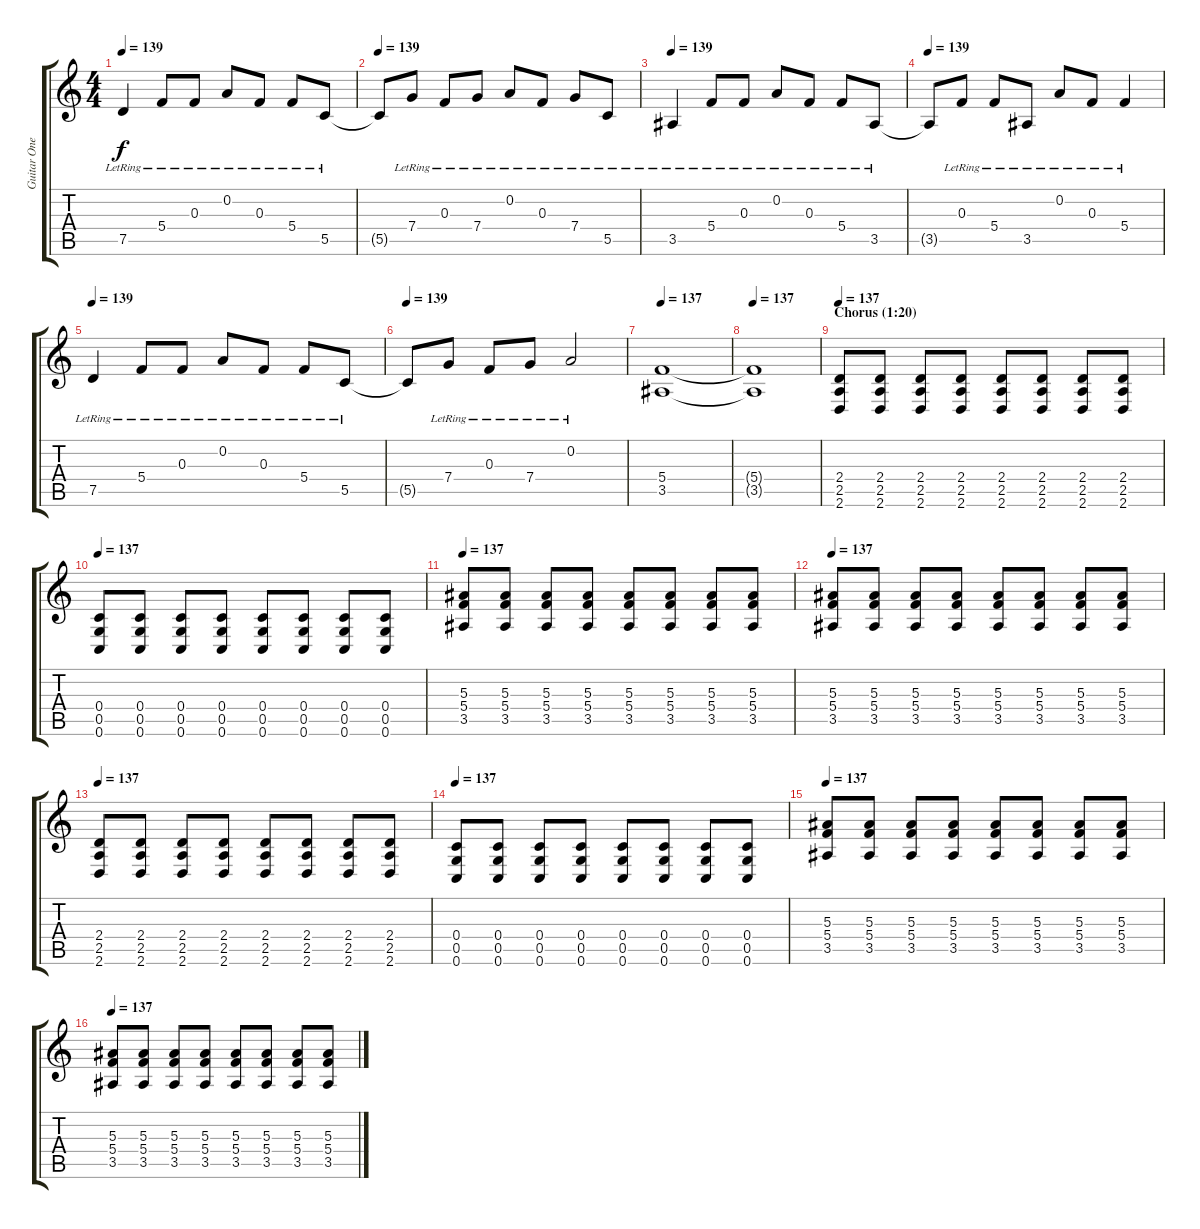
\track ("Guitar One" "Guitar One") {instrument distortionguitar}
\staff {score tabs}
\tuning (D4 A3 F3 C3 G2 C2) {hide}
\ts (4 4)
\tempo 139
\clef g2
\ks c
7.5{lr}.4{dy f instrument electricguitarclean} 5.4{lr}.8 0.3{lr}.8 0.2{lr}.8 0.3{lr}.8 5.4{lr}.8 5.5{lr}.8 |
\tempo 139
5.5{t}.8{instrument electricguitarclean} 7.4{lr}.8 0.3{lr}.8 7.4{lr}.8 0.2{lr}.8 0.3{lr}.8 7.4{lr}.8 5.5{lr}.8 |
\tempo 139
3.5{lr}.4{instrument electricguitarclean} 5.4{lr}.8 0.3{lr}.8 0.2{lr}.8 0.3{lr}.8 5.4{lr}.8 3.5{lr}.8 |
\tempo 139
3.5{t}.8{instrument electricguitarclean} 0.3{lr}.8 5.4{lr}.8 3.5{lr}.8 0.2{lr}.8 0.3{lr}.8 5.4{lr}.4 |
\tempo 139
7.5{lr}.4{instrument electricguitarclean} 5.4{lr}.8 0.3{lr}.8 0.2{lr}.8 0.3{lr}.8 5.4{lr}.8 5.5{lr}.8 |
\tempo 139
5.5{t}.8{instrument electricguitarclean} 7.4{lr}.8 0.3{lr}.8 7.4{lr}.8 0.2{lr}.2 |
\tempo 137
(5.4 3.5).1{instrument electricguitarclean} |
\tempo 137
(5.4{t} 3.5{t}).1 |
\section ("" "Chorus (1:20)")
\tempo 137
(2.4 2.5 2.6).8{instrument distortionguitar} (2.4 2.5 2.6).8 (2.4 2.5 2.6).8 (2.4 2.5 2.6).8 (2.4 2.5 2.6).8 (2.4 2.5 2.6).8 (2.4 2.5 2.6).8 (2.4 2.5 2.6).8 |
\tempo 137
(0.4 0.5 0.6).8 (0.4 0.5 0.6).8 (0.4 0.5 0.6).8 (0.4 0.5 0.6).8 (0.4 0.5 0.6).8 (0.4 0.5 0.6).8 (0.4 0.5 0.6).8 (0.4 0.5 0.6).8 |
\tempo 137
(5.3 5.4 3.5).8 (5.3 5.4 3.5).8 (5.3 5.4 3.5).8 (5.3 5.4 3.5).8 (5.3 5.4 3.5).8 (5.3 5.4 3.5).8 (5.3 5.4 3.5).8 (5.3 5.4 3.5).8 |
\tempo 137
(5.3 5.4 3.5).8 (5.3 5.4 3.5).8 (5.3 5.4 3.5).8 (5.3 5.4 3.5).8 (5.3 5.4 3.5).8 (5.3 5.4 3.5).8 (5.3 5.4 3.5).8 (5.3 5.4 3.5).8 |
\tempo 137
(2.4 2.5 2.6).8 (2.4 2.5 2.6).8 (2.4 2.5 2.6).8 (2.4 2.5 2.6).8 (2.4 2.5 2.6).8 (2.4 2.5 2.6).8 (2.4 2.5 2.6).8 (2.4 2.5 2.6).8 |
\tempo 137
(0.4 0.5 0.6).8 (0.4 0.5 0.6).8 (0.4 0.5 0.6).8 (0.4 0.5 0.6).8 (0.4 0.5 0.6).8 (0.4 0.5 0.6).8 (0.4 0.5 0.6).8 (0.4 0.5 0.6).8 |
\tempo 137
(5.3 5.4 3.5).8 (5.3 5.4 3.5).8 (5.3 5.4 3.5).8 (5.3 5.4 3.5).8 (5.3 5.4 3.5).8 (5.3 5.4 3.5).8 (5.3 5.4 3.5).8 (5.3 5.4 3.5).8 |
\tempo 137
(5.3 5.4 3.5).8 (5.3 5.4 3.5).8 (5.3 5.4 3.5).8 (5.3 5.4 3.5).8 (5.3 5.4 3.5).8 (5.3 5.4 3.5).8 (5.3 5.4 3.5).8 (5.3 5.4 3.5).8
